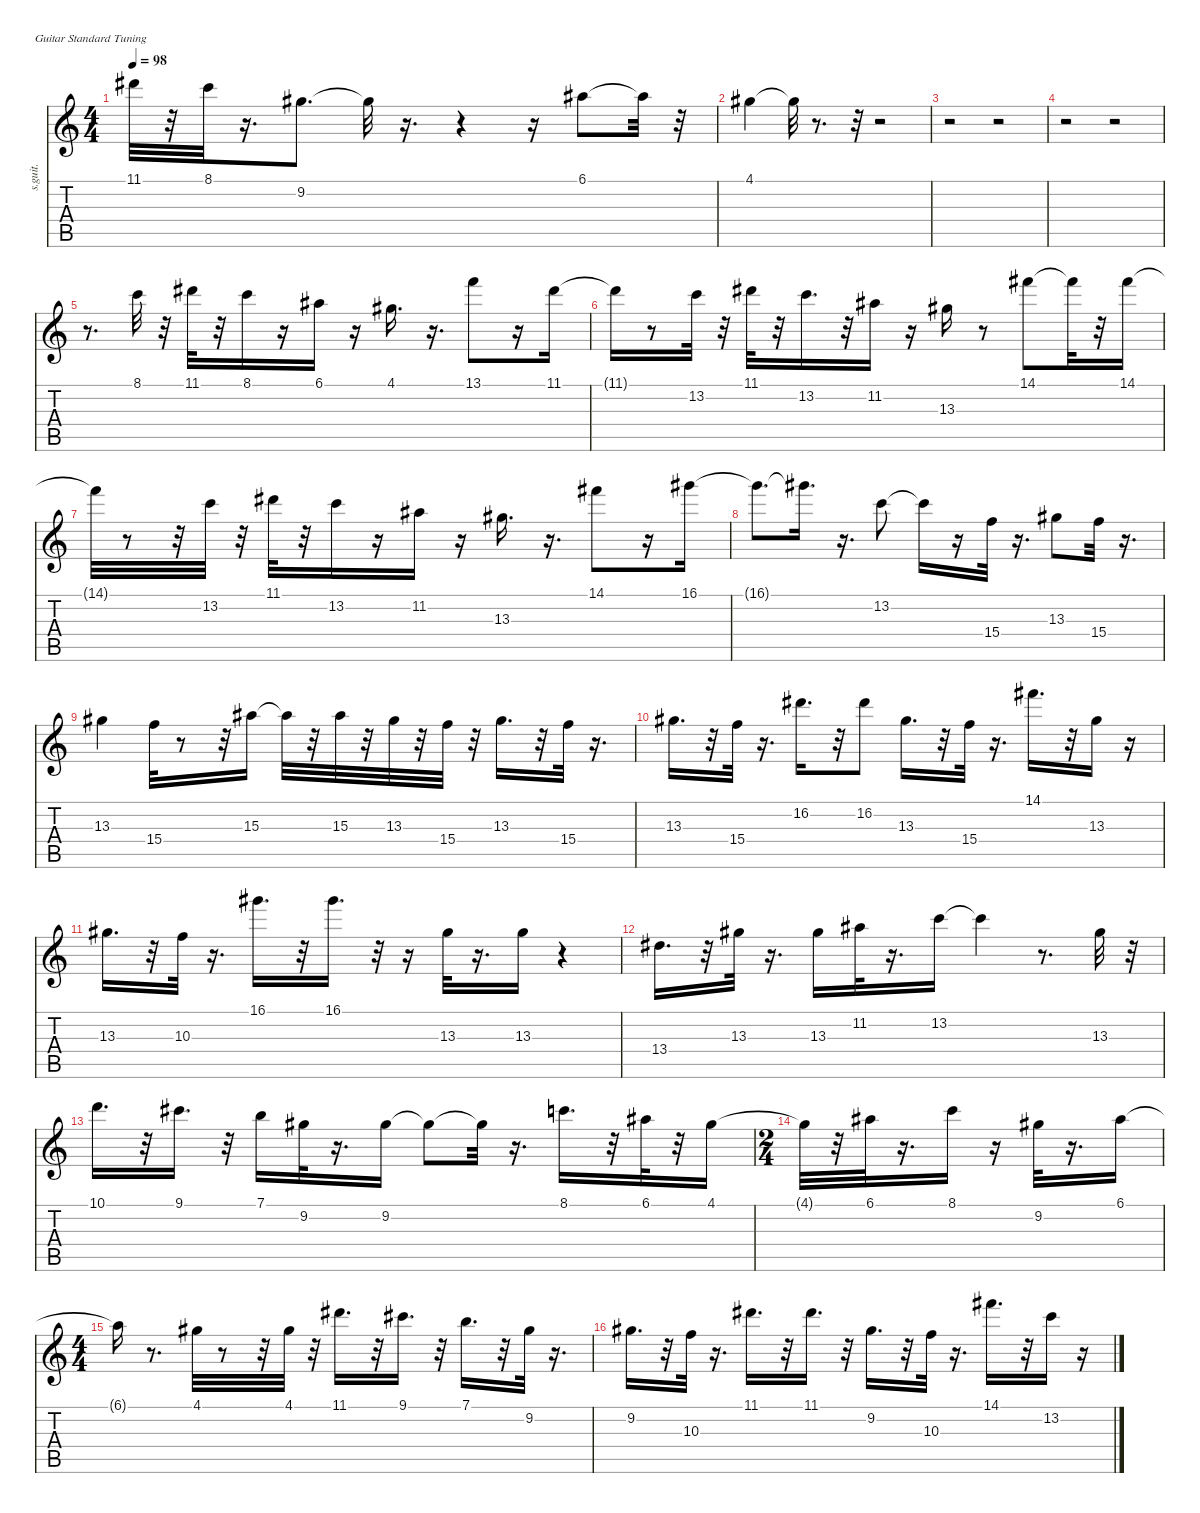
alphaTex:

\defaultSystemsLayout 4
\hideDynamics
\bracketExtendMode nobrackets
\track ("Vocal melody" "s.guit.") {instrument flute}
\staff {score tabs}
\tuning (E4 B3 G3 D3 A2 E2)
\displaytranspose 12
\ts (4 4)
\tempo 98
\clef g2
\ks c
11.1{acc #}.32{dy fff} r.32 8.1.32 r.16{d} 9.2{acc #}.8{d} 9.2{t acc #}.32{dy f} r.16{d} r.4 r.16 6.1{acc #}.8{dy fff} 6.1{t acc #}.32{dy f} r.32 |
4.1{acc #}.4{dy fff} 4.1{t acc #}.32{dy f} r.8{d} r.32 r.2 |
r.2 r.2 |
r.2 r.2 |
r.8{d} 8.1.32{dy fff} r.32 11.1{acc #}.32 r.32 8.1.16 r.16 6.1{acc #}.16 r.16 4.1{acc #}.16{d} r.16{d} 13.1.8 r.16 11.1{acc #}.16 |
11.1{t acc #}.16 r.8 13.2.32 r.32 11.1{acc #}.32 r.32 13.2.16{d} r.32 11.2{acc #}.16 r.16 13.3{acc #}.16 r.8 14.1{acc #}.8 14.1{t acc #}.32{dy f} r.32 14.1{acc #}.16{dy fff} |
14.1{t acc #}.32 r.8 r.32 13.2.32 r.32 11.1{acc #}.32 r.32 13.2.16 r.16 11.2{acc #}.16 r.16 13.3{acc #}.16{d} r.16{d} 14.1{acc #}.8 r.16 16.1{acc #}.16 |
16.1{t acc #}.8{d} 16.1{t acc #}.16{d dy f} r.16{d} 13.2.8{dy fff} 13.2{t}.16{dy f} r.16 15.4.32{dy fff} r.16{d} 13.3{acc #}.8 15.4.32 r.16{d} |
13.3{acc #}.4 15.4.32 r.8 r.32 15.3{acc #}.16 15.3{t acc #}.32{dy f} r.32 15.3{acc #}.32{dy fff} r.32 13.3{acc #}.32 r.32 15.4.32 r.32 13.3{acc #}.16{d} r.32 15.4.32 r.16{d} |
13.3{acc #}.16{d} r.32 15.4.32 r.16{d} 16.2{acc #}.16{d} r.32 16.2{acc #}.8 13.3{acc #}.16{d} r.32 15.4.32 r.16{d} 14.1{acc #}.16{d} r.32 13.3{acc #}.16 r.16 |
13.3{acc #}.16{d} r.32 10.3.32 r.16{d} 16.1{acc #}.16{d} r.32 16.1{acc #}.16{d} r.32 r.16 13.3{acc #}.32 r.16{d} 13.3{acc #}.16 r.4 |
13.4{acc #}.16{d} r.32 13.3{acc #}.32 r.16{d} 13.3{acc #}.16 11.2{acc #}.32 r.16{d} 13.2.16 13.2{t}.4{dy f} r.8{d} 13.3{acc #}.32{dy fff} r.32 |
10.1.16{d} r.32 9.1{acc #}.16{d} r.32 7.1.16 9.2{acc #}.32 r.16{d} 9.2{acc #}.16 9.2{t acc #}.8{dy f} 9.2{t acc #}.32 r.16{d} 8.1.16{d dy fff} r.32 6.1{acc #}.32 r.32 4.1{acc #}.16 |
\ts (2 4)
\beaming (8 2 2 2 2)
4.1{t acc #}.32 r.32 6.1{acc #}.32 r.16{d} 8.1.16 r.16 9.2{acc #}.32 r.16{d} 6.1{acc #}.16 |
\ts (4 4)
\beaming (8 2 2 2 2)
6.1{t acc #}.16{dy f} r.8{d} 4.1{acc #}.32{dy fff} r.8 r.32 4.1{acc #}.32 r.32 11.1{acc #}.16{d} r.32 9.1{acc #}.16{d} r.32 7.1.16{d} r.32 9.2{acc #}.32 r.16{d} |
9.2{acc #}.16{d} r.32 10.3.32 r.16{d} 11.1{acc #}.16{d} r.32 11.1{acc #}.16{d} r.32 9.2{acc #}.16{d} r.32 10.3.32 r.16{d} 14.1{acc #}.16{d} r.32 13.2.16 r.16
